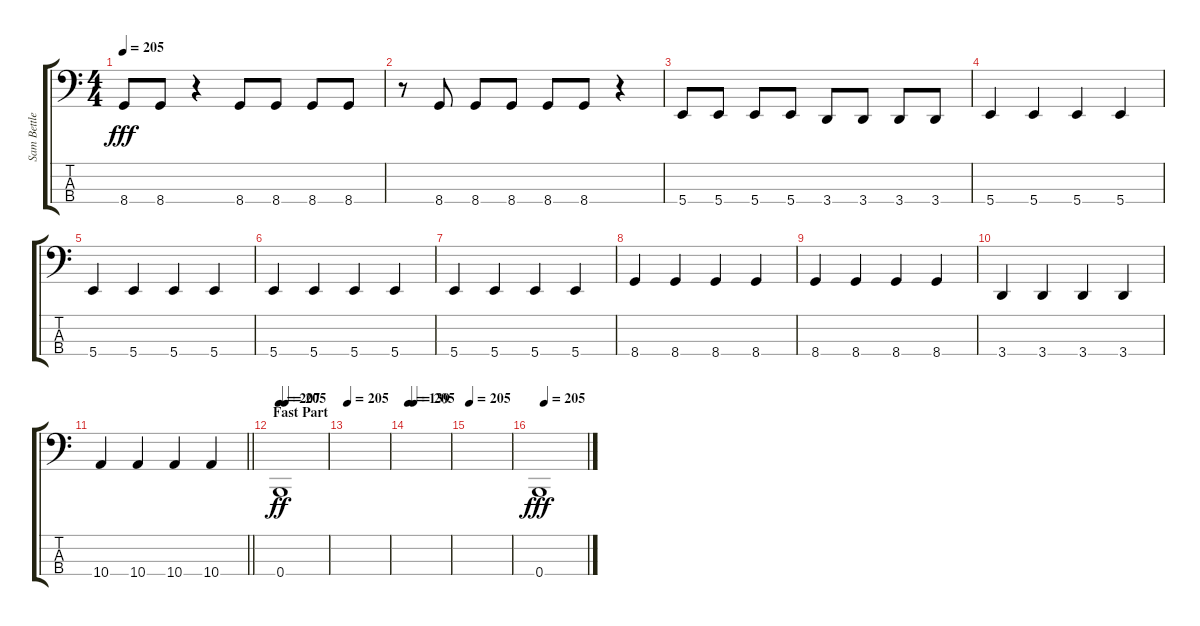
\track ("Sam Bettley" "Sam Bettle") {instrument electricbassfinger}
\staff {score tabs}
\tuning (E2 B1 Gb1 B0) {hide}
\ts (4 4)
\tempo 205
\clef f4
\ks c
8.4.8{dy fff} 8.4.8 r.4 8.4.8 8.4.8 8.4.8 8.4.8 |
r.8 8.4.8 8.4.8 8.4.8 8.4.8 8.4.8 r.4 |
5.4.8 5.4.8 5.4.8 5.4.8 3.4.8 3.4.8 3.4.8 3.4.8 |
5.4.4 5.4.4 5.4.4 5.4.4 |
5.4.4 5.4.4 5.4.4 5.4.4 |
5.4.4 5.4.4 5.4.4 5.4.4 |
5.4.4 5.4.4 5.4.4 5.4.4 |
8.4.4 8.4.4 8.4.4 8.4.4 |
8.4.4 8.4.4 8.4.4 8.4.4 |
3.4.4 3.4.4 3.4.4 3.4.4 |
\barLineRight lightlight
10.4.4 10.4.4 10.4.4 10.4.4 |
\section ("" "Fast Part")
\tempo 207
\tempo (205 0.125)
0.4.1{dy ff} |
\tempo 205
|
\tempo 139
\tempo (205 0.125)
|
\tempo 205
|
\tempo (205 0.125)
0.4.1{dy fff}
